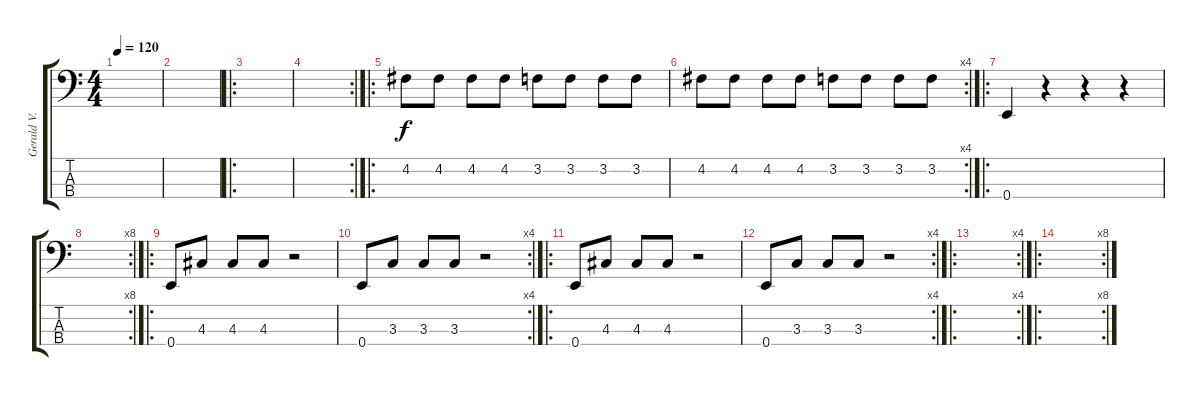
\track ("Gerald V. Casale" "Gerald V. ") {instrument synthbass1}
\staff {score tabs}
\tuning (G2 D2 A1 E1) {hide}
\ts (4 4)
\tempo 120
\clef f4
\ks c
|
|
\ro
|
\rc 2
|
\ro
4.2.8 4.2.8 4.2.8 4.2.8 3.2.8 3.2.8 3.2.8 3.2.8 |
\rc 4
4.2.8 4.2.8 4.2.8 4.2.8 3.2.8 3.2.8 3.2.8 3.2.8 |
\ro
0.4.4 r.4 r.4 r.4 |
\rc 8
|
\ro
0.4.8 4.3.8 4.3.8 4.3.8 r.2 |
\rc 4
0.4.8 3.3.8 3.3.8 3.3.8 r.2 |
\ro
0.4.8 4.3.8 4.3.8 4.3.8 r.2 |
\rc 4
0.4.8 3.3.8 3.3.8 3.3.8 r.2 |
\ro
\rc 4
|
\ro
\rc 8
